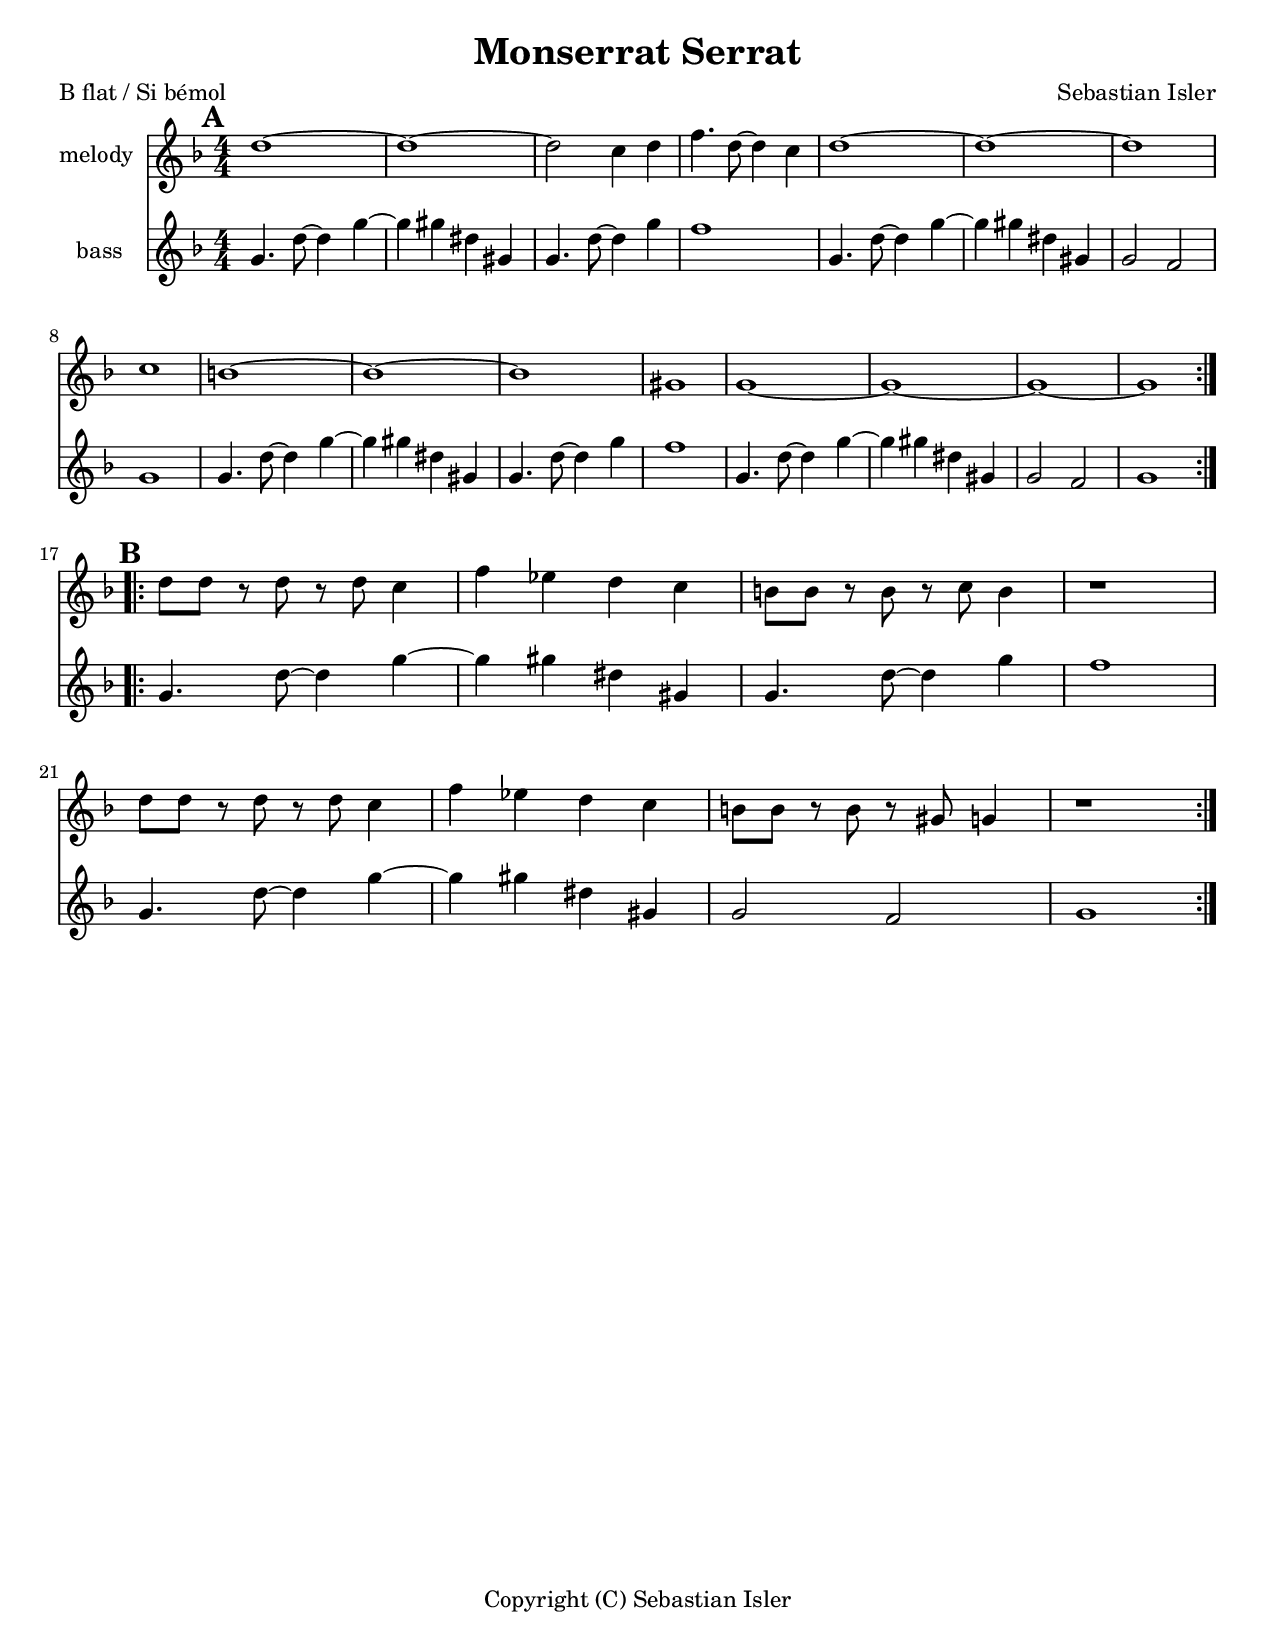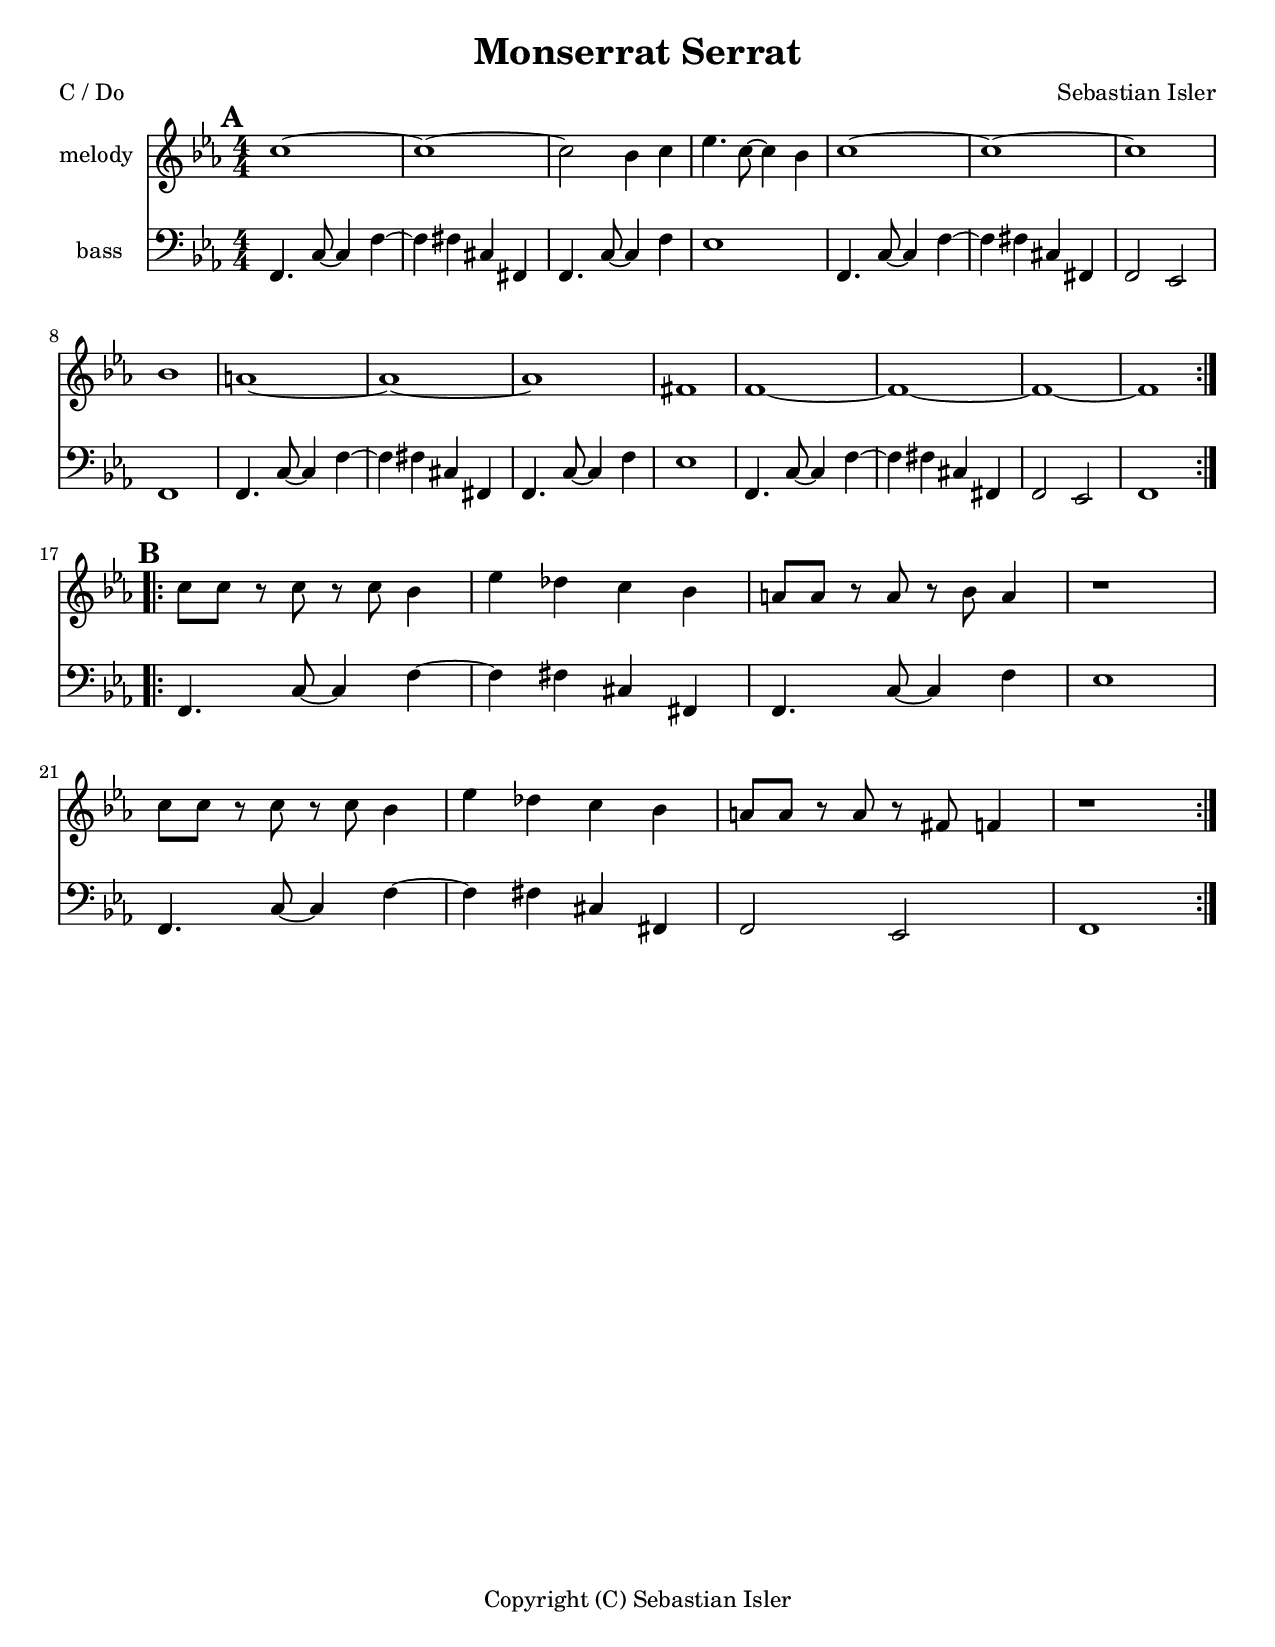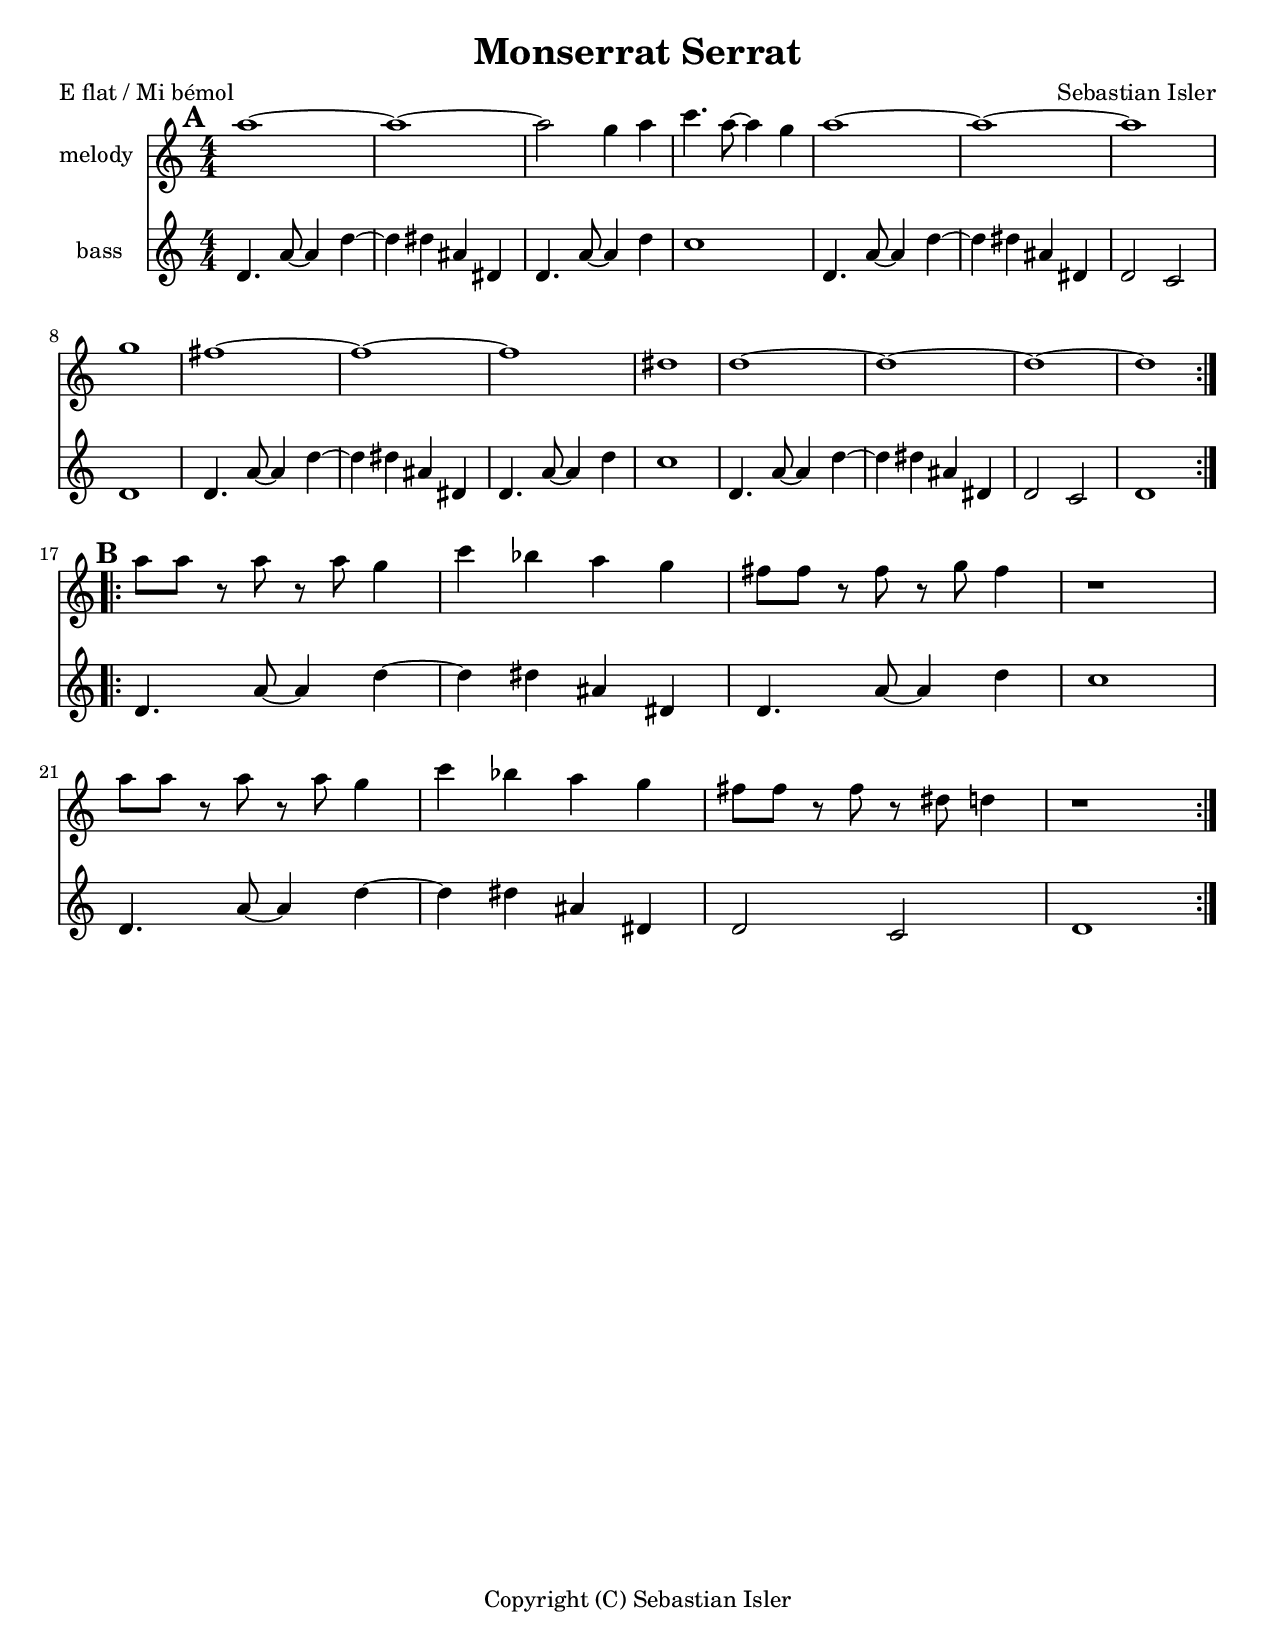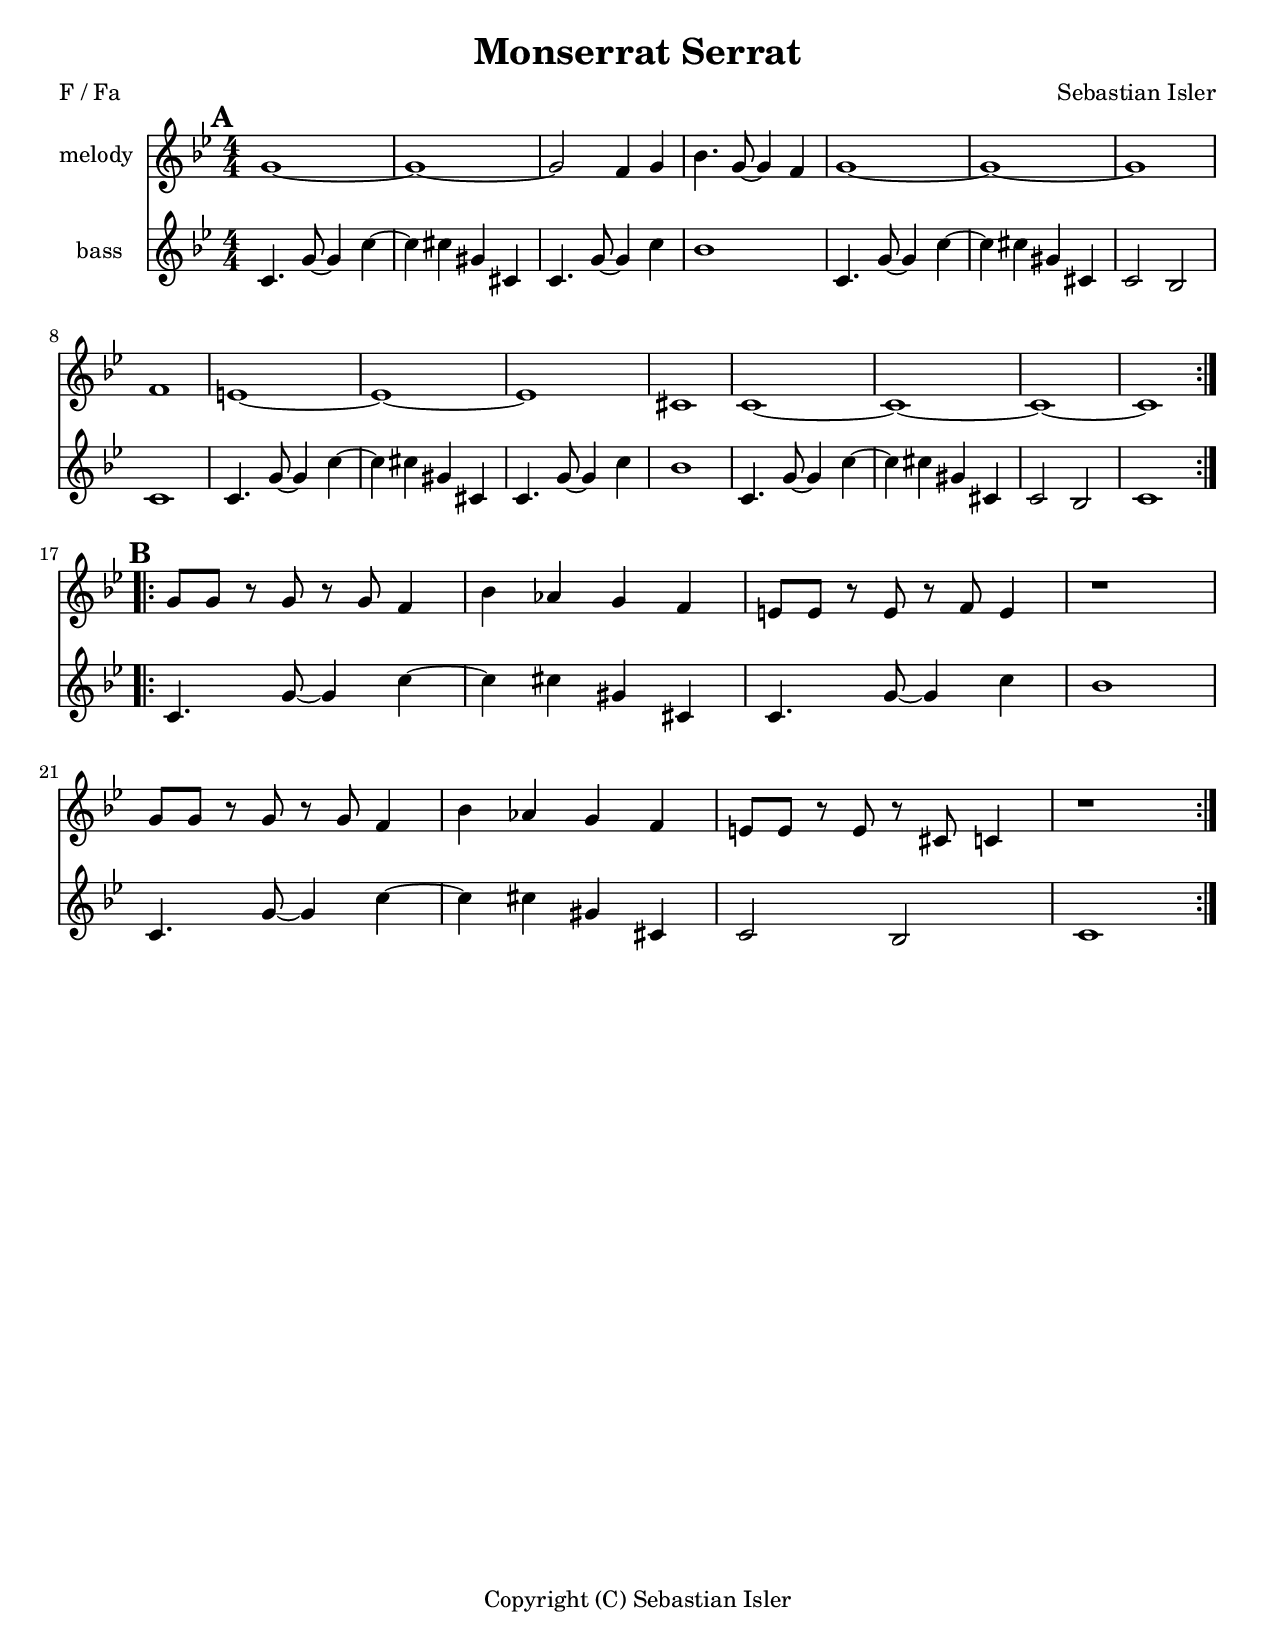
#(set-default-paper-size "letter")
\version "2.12.3"
\header {
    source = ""
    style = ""
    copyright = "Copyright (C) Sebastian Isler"
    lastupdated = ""
    title = "Monserrat Serrat"
    poet = "Do / C"
    composer = "Sebastian Isler"
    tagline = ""
}

melody = \relative c'' {
  %\set Staff.midiInstrument = "violin"
  \key ees\major
  \override Staff.TimeSignature   #'style = #'numbered
  \set Staff.instrumentName = "melody "
  \time 4/4
  \repeat volta 2 {
    \mark \default
    c1 ~ |
    c1 ~ |
    c2 bes4 c |
    ees4. c8~ c4 bes |
    c1 ~ |
    c1 ~ |
    c1 |
    bes1 |
    a1 ~ |
    a1 ~ |
    a1 |
    fis1 |
    f1 ~ |
    f1 ~ |
    f1 ~ |
    f1 |
  }
  %\set Score.repeatCommands = #'(end-repeat)
  \break
  \repeat volta 2 {
    \mark \default
    c'8 c r c r c bes4 |
    ees4 des c bes |
    a8 a r a r bes a4 |
    r1 |
    \break
    c8 c r c r c bes4 |
    ees4 des c bes |
    a8 a r a r fis f4 |
    r1 |
  }
  %\set Score.repeatCommands = #'(end-repeat)
}

bass = \relative c {
  %\set Staff.midiInstrument = "cello"
  \override Staff.TimeSignature   #'style = #'numbered
  \set Staff.instrumentName = "bass"
  \key ees\major

  \repeat volta 2 {
    \mark \default
    f,4. c'8 ~ c4 f4~ |
    f4 fis cis fis,4 |
    f4. c'8 ~ c4 f4 |
    ees1 |
    f,4. c'8 ~ c4 f4~ |
    f4 fis cis4 fis,4 |
    f2 ees |
    f1 |

    f4. c'8 ~ c4 f4~ |
    f4 fis cis4 fis,4 |
    f4. c'8 ~ c4 f4 |
    ees1 |
    f,4. c'8 ~ c4 f4~ |
    f4 fis cis4 fis,4 |
    f2 ees |
    f1 |
  }
  %\set Score.repeatCommands = #'(end-repeat)

  \repeat volta 2 {
    \mark \default
    f4. c'8 ~ c4 f4~ |
    f4 fis cis4 fis,4 |
    f4. c'8 ~ c4 f4 |
    ees1 |
    f,4. c'8 ~ c4 f4~ |
    f4 fis cis4 fis,4 |
    f2 ees |
    f1 |
  }
  %\set Score.repeatCommands = #'(end-repeat)
}

\book {
  \score {
    <<
      \tempo 4 = 160
      \new Staff \melody
      \new Staff \bass
    >>
    \midi { }
  }
}

#(define output-suffix "C")
\book {
  \paper { }
  \header { poet = "C / Do" }
  \score {
    <<
      \new Staff \melody
      \new Staff { \clef bass \bass }
    >>
  }
}

#(define output-suffix "Bflat")
\book {
  \paper { }
  \header { poet = "B flat / Si bémol" }
  \score {
    <<
      \new Staff { \transpose bes c'  \melody }
      \new Staff { \transpose bes c''' \bass }
    >>
  }
}

#(define output-suffix "Eflat")
\book {
  \paper { }
  \header { poet = "E flat / Mi bémol" }
  \score {
    <<
      \new Staff { \transpose ees c'  \melody }
      \new Staff { \transpose ees c'' \bass }
    >>
  }
}

#(define output-suffix "F")
\book {
  \paper { }
  \header { poet = "F / Fa" }
  \score {
    <<
      \new Staff { \transpose f c  \melody }
      \new Staff { \transpose f c''  \bass }
    >>
  }
}
